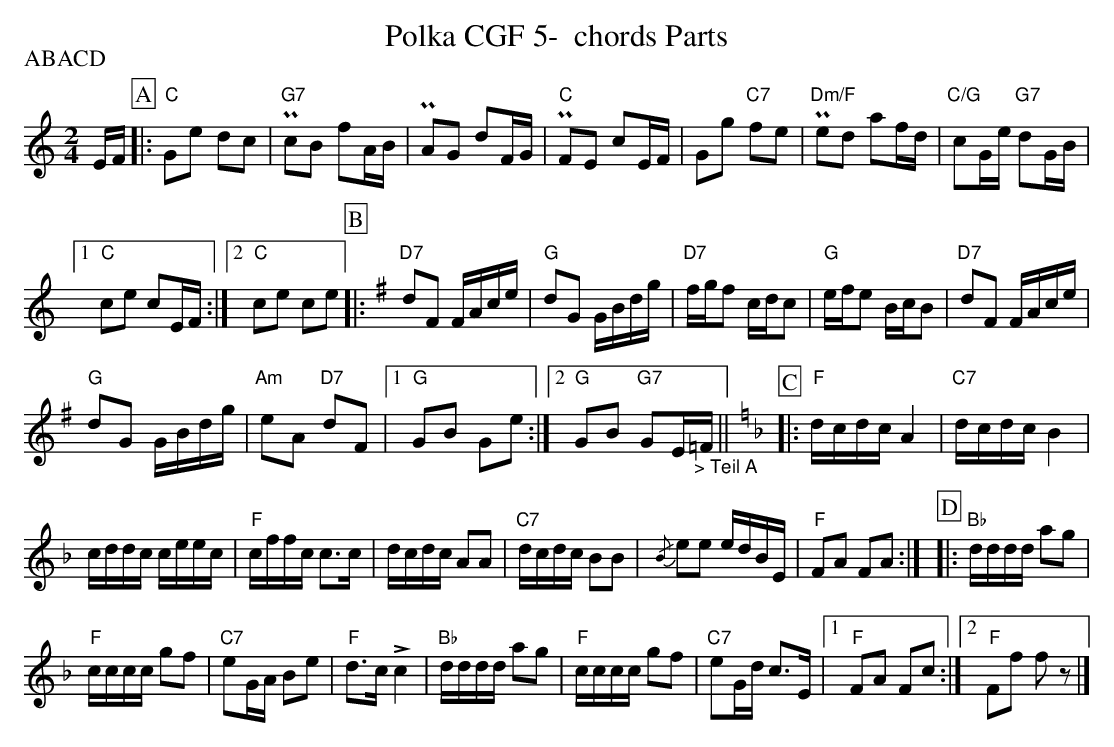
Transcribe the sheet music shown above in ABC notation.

X:1
T:Polka CGF 5-  chords Parts
M:2/4
L:1/16
P:ABACD
K:Cmaj%%MIDI gchordon
EF [P:A] |: "C"G2e2 d2c2 | "G7"Pc2B2 f2AB | PA2G2 d2FG | "C"PF2E2 c2EF | G2g2 "C7"f2e2 | "Dm/F"Pe2d2 a2fd | "C/G"c2Ge "G7"d2GB |1
"C"c2e2 c2EF :|2 "C"c2e2 c2e2 [P:B] |: [K:Gmaj] "D7"d2F2 FAce | "G"d2G2 GBdg | "D7"fgf2 cdc2 | "G"efe2 BcB2 | "D7"d2F2 FAce |
"G"d2G2 GBdg | "Am"e2A2 "D7"d2F2 |1 "G"G2B2 G2e2 :|2 "G"G2B2 "G7"G2E"_> Teil A"=F || [K:Fmaj] [P:C] |:"F"dcdc A4 | "C7"dcdc B4 |
cddc ceec | "F"cffc c3c | dcdc A2A2 | "C7"dcdc B2B2 | {/B}e2e2 edBE | "F"F2A2 F2A2 :|[P:D] |: "Bb"dddd a2g2 |
"F"cccc g2f2 | "C7"e2GA B2e2 | "F"d3c !>!c4 | "Bb"dddd a2g2 | "F"cccc g2f2 | "C7"e2Gd c3E |1 "F"F2A2 F2c2 :|2 "F"F2f2 f2z2 |]
